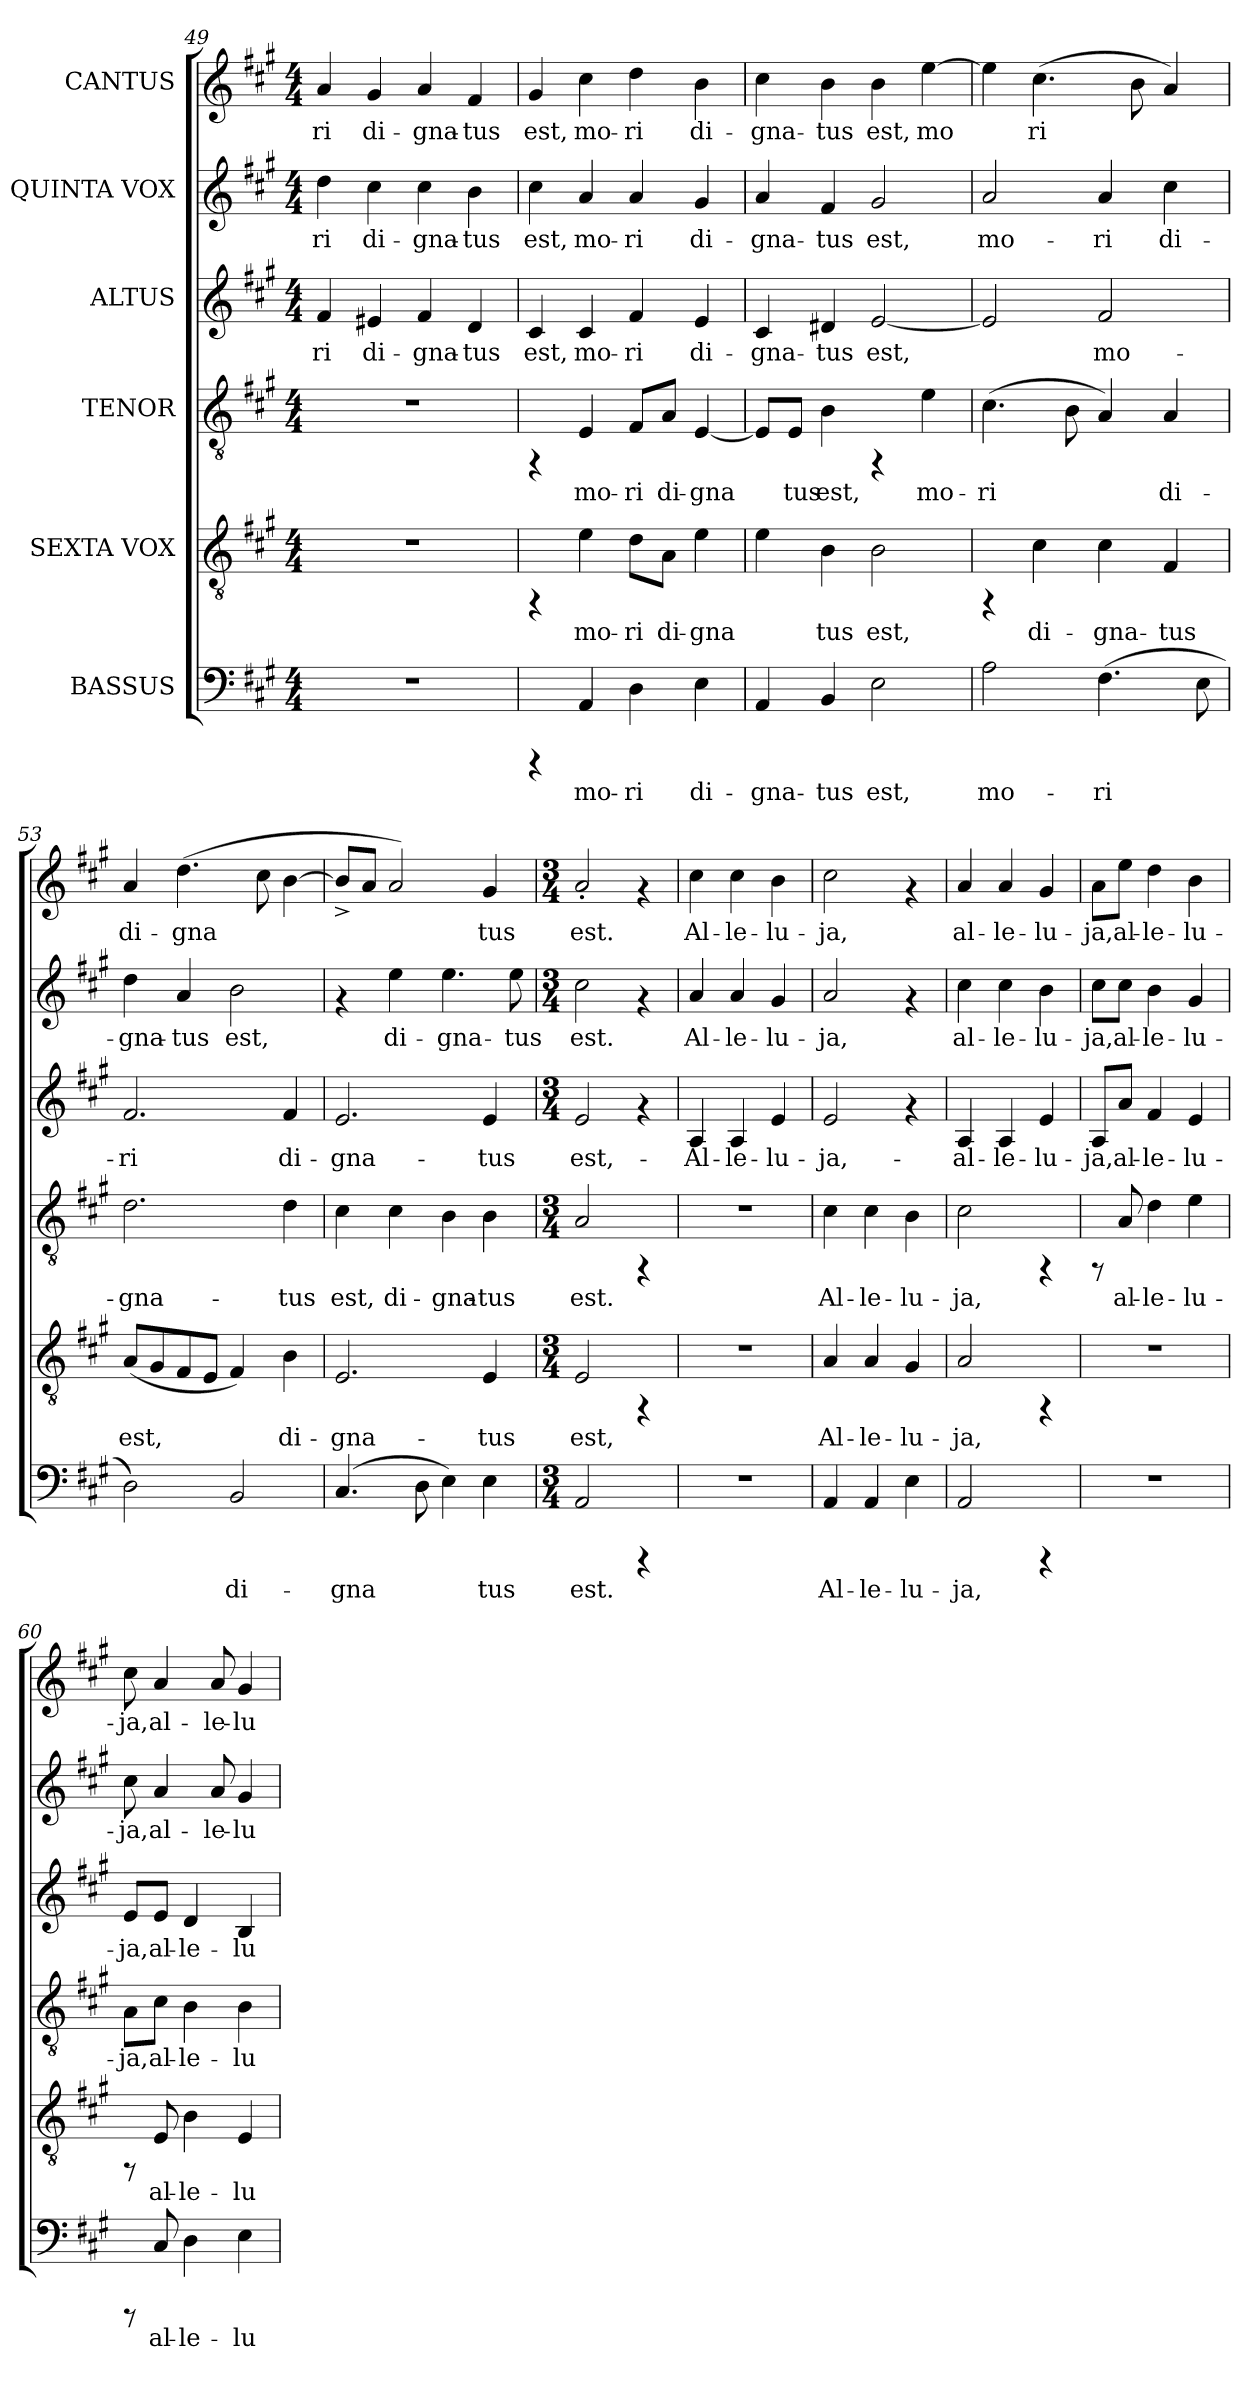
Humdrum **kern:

**kern	**text	**kern	**text	**kern	**text	**kern	**text	**kern	**text	**kern	**text
*part6	*part6	*part5	*part5	*part4	*part4	*part3	*part3	*part2	*part2	*part1	*part1
*staff6	*staff6	*staff5	*staff5	*staff4	*staff4	*staff3	*staff3	*staff2	*staff2	*staff1	*staff1
*I"BASSUS	*	*I"SEXTA VOX	*	*I"TENOR	*	*I"ALTUS	*	*I"QUINTA VOX	*	*I"CANTUS	*
*clefF4	*	*clefGv2	*	*clefGv2	*	*clefG2	*	*clefG2	*	*clefG2	*
*k[f#c#g#]	*	*k[f#c#g#]	*	*k[f#c#g#]	*	*k[f#c#g#]	*	*k[f#c#g#]	*	*k[f#c#g#]	*
*A:	*	*A:	*	*A:	*	*A:	*	*A:	*	*A:	*
*M4/4	*	*M4/4	*	*M4/4	*	*M4/4	*	*M4/4	*	*M4/4	*
=49	=49	=49	=49	=49	=49	=49	=49	=49	=49	=49	=49
!	!	!	!	!	!	!	!LO:LY:b:cj	!	!LO:LY:b:rj	!	!LO:LY:b:cj
1r	.	1r	.	1r	.	4f#/	-ri	4dd\	-ri	4a/	-ri
!	!	!	!	!	!	!	!LO:LY:b:cj	!	!LO:LY:b:rj	!	!LO:LY:b:cj
.	.	.	.	.	.	4e#X/	di-	4cc#\	di-	4g#/	di-
!	!	!	!	!	!	!	!LO:LY:b:cj	!	!LO:LY:b:rj	!	!LO:LY:b:cj
.	.	.	.	.	.	4f#/	-gna-	4cc#\	-gna-	4a/	-gna-
!	!	!	!	!	!	!	!LO:LY:b:cj	!	!LO:LY:b:rj	!	!LO:LY:b:cj
.	.	.	.	.	.	4d/	-tus	4b\	-tus	4f#/	-tus
=50	=50	=50	=50	=50	=50	=50	=50	=50	=50	=50	=50
!	!	!	!	!	!	!	!LO:LY:b:cj	!	!LO:LY:b:rj	!	!LO:LY:b:cj
4rCCC	.	4rFF	.	4rFF	.	4c#/	est,	4cc#\	est,	4g#/	est,
!	!LO:LY:b:cj	!	!LO:LY:b:cj	!	!LO:LY:b:cj	!	!LO:LY:b:cj	!	!LO:LY:b:rj	!	!LO:LY:b:cj
4AA/	mo-	4e\	mo-	4E/	mo-	4c#/	mo-	4a/	mo-	4cc#\	mo-
!	!LO:LY:b:cj	!	!LO:LY:b:cj	!	!LO:LY:b:cj	!	!LO:LY:b:cj	!	!LO:LY:b:rj	!	!LO:LY:b:cj
4D\	-ri	8d\L	-ri	8F#/L	-ri	4f#/	-ri	4a/	-ri	4dd\	-ri
!	!	!	!LO:LY:b:cj	!	!LO:LY:b:cj	!	!	!	!	!	!
.	.	8A\J	di-	8A/J	di-	.	.	.	.	.	.
!	!LO:LY:b:cj	!	!LO:LY:b:cj	!	!LO:LY:b:cj	!	!LO:LY:b:cj	!	!LO:LY:b:rj	!	!LO:LY:b:cj
4E\	di-	4e\	-gna-	[>4E/	-gna-	4e/	di-	4g#/	di-	4b\	di-
!!LO:PB:g=z
=51	=51	=51	=51	=51	=51	=51	=51	=51	=51	=51	=51
!	!LO:LY:b:cj	!	!LO:LY:b:cj	!	!LO:LY:b:cj	!	!LO:LY:b:cj	!	!LO:LY:b:rj	!	!LO:LY:b:cj
4AA/	-gna-	4e\	--	8E/L]	--	4c#/	-gna-	4a/	-gna-	4cc#\	-gna-
!	!	!	!	!	!LO:LY:b:cj	!	!	!	!	!	!
.	.	.	.	8E/J	-tus	.	.	.	.	.	.
!	!LO:LY:b:cj	!	!LO:LY:b:cj	!	!LO:LY:b:cj	!	!LO:LY:b:cj	!	!LO:LY:b:rj	!	!LO:LY:b:cj
4BB/	-tus	4B\	-tus	4B\	est,	4d#X/	-tus	4f#/	-tus	4b\	-tus
!	!LO:LY:b:cj	!	!LO:LY:b:cj	!	!	!	!LO:LY:b:cj	!	!LO:LY:b:rj	!	!LO:LY:b:cj
2E\	est,	2B\	est,	4rFF	.	[<2e/	est,	2g#/	est,	4b\	est,
!	!	!	!	!	!LO:LY:b:cj	!	!	!	!	!	!LO:LY:b:cj
.	.	.	.	4e\	mo-	.	.	.	.	[>4ee\	mo-
=52	=52	=52	=52	=52	=52	=52	=52	=52	=52	=52	=52
!	!LO:LY:b:cj	!	!	!	!LO:LY:b:cj	!	!LO:LY:b:cj	!	!LO:LY:b:rj	!	!LO:LY:b:cj
2A\	mo-	4rFF	.	(>4.c#\	-ri	2e/]	.	2a/	mo-	4ee\]	--
!	!	!	!LO:LY:b:cj	!	!	!	!	!	!	!	!LO:LY:b:cj
.	.	4c#\	di-	.	.	.	.	.	.	(>4.cc#\	-ri
!	!	!	!	!	!LO:LY:b:cj	!	!	!	!	!	!
.	.	.	.	8B\	.	.	.	.	.	.	.
!	!LO:LY:b:cj	!	!LO:LY:b:cj	!	!LO:LY:b:cj	!	!LO:LY:b:cj	!	!LO:LY:b:rj	!	!
(>4.F#\	-ri	4c#\	-gna-	4A/)	.	2f#/	mo-	4a/	-ri	.	.
!	!	!	!	!	!	!	!	!	!	!	!LO:LY:b:cj
.	.	.	.	.	.	.	.	.	.	8b\	.
!	!	!	!LO:LY:b:cj	!	!LO:LY:b:cj	!	!	!	!LO:LY:b:rj	!	!LO:LY:b:cj
.	.	4F#/	-tus	4A/	di-	.	.	4cc#\	di-	4a/)	.
!	!LO:LY:b:cj	!	!	!	!	!	!	!	!	!	!
8E\	.	.	.	.	.	.	.	.	.	.	.
=53	=53	=53	=53	=53	=53	=53	=53	=53	=53	=53	=53
!	!LO:LY:b:cj	!	!LO:LY:b:cj	!	!LO:LY:b:cj	!	!LO:LY:b:cj	!	!LO:LY:b:rj	!	!LO:LY:b:cj
2D\)	.	(<8A/L	est,	2.d\	-gna-	2.f#/	-ri	4dd\	-gna-	4a/	di-
!	!	!	!LO:LY:b:cj	!	!	!	!	!	!	!	!
.	.	8G#/	.	.	.	.	.	.	.	.	.
!	!	!	!LO:LY:b:cj	!	!	!	!	!	!LO:LY:b:rj	!	!LO:LY:b:cj
.	.	8F#/	.	.	.	.	.	4a/	-tus	(>4.dd\	-gna-
!	!	!	!LO:LY:b:cj	!	!	!	!	!	!	!	!
.	.	8E/J	.	.	.	.	.	.	.	.	.
!	!LO:LY:b:cj	!	!LO:LY:b:cj	!	!	!	!	!	!LO:LY:b:rj	!	!
2BB/	di-	4F#/)	.	.	.	.	.	2b\	est,	.	.
!	!	!	!	!	!	!	!	!	!	!	!LO:LY:b:cj
.	.	.	.	.	.	.	.	.	.	8cc#\	--
!	!	!	!LO:LY:b:cj	!	!LO:LY:b:cj	!	!LO:LY:b:cj	!	!	!	!LO:LY:b:cj
.	.	4B\	di-	4d\	-tus	4f#/	di-	.	.	[>4b\	--
=54	=54	=54	=54	=54	=54	=54	=54	=54	=54	=54	=54
!	!LO:LY:b:cj	!	!LO:LY:b:cj	!	!LO:LY:b:cj	!	!LO:LY:b:cj	!	!	!	!LO:LY:b:cj
(>4.C#/	-gna-	2.E/	-gna-	4c#\	est,	2.e/	-gna-	4rf	.	8b^>/L]	--
!	!	!	!	!	!	!	!	!	!	!	!LO:LY:b:cj
.	.	.	.	.	.	.	.	.	.	8a/J	--
!	!	!	!	!	!LO:LY:b:cj	!	!	!	!LO:LY:b:rj	!	!LO:LY:b:cj
.	.	.	.	4c#\	di-	.	.	4ee\	di-	2a/)	--
!	!LO:LY:b:cj	!	!	!	!	!	!	!	!	!	!
8D\	--	.	.	.	.	.	.	.	.	.	.
!	!LO:LY:b:cj	!	!	!	!LO:LY:b:cj	!	!	!	!LO:LY:b:rj	!	!
4E\)	--	.	.	4B\	-gna-	.	.	4.ee\	-gna-	.	.
!	!LO:LY:b:cj	!	!LO:LY:b:cj	!	!LO:LY:b:cj	!	!LO:LY:b:cj	!	!	!	!LO:LY:b:cj
4E\	-tus	4E/	-tus	4B\	-tus	4e/	-tus	.	.	4g#/	-tus
!	!	!	!	!	!	!	!	!	!LO:LY:b:rj	!	!
.	.	.	.	.	.	.	.	8ee\	-tus	.	.
=55	=55	=55	=55	=55	=55	=55	=55	=55	=55	=55	=55
*M3/4	*	*M3/4	*	*M3/4	*	*M3/4	*	*M3/4	*	*M3/4	*
!	!LO:LY:b:cj	!	!LO:LY:b:cj	!	!LO:LY:b:cj	!	!LO:LY:b:cj	!	!LO:LY:b:rj	!	!LO:LY:b:cj
2AA/	est.	2E/	est,	2A/	est.	2e/	est,-	2cc#\	est.	2a'>/	est.
4rCCC	.	4rFF	.	4rFF	.	4rf	.	4rf	.	4rf	.
=56	=56	=56	=56	=56	=56	=56	=56	=56	=56	=56	=56
!	!	!	!	!	!	!	!LO:LY:b:cj	!	!LO:LY:b:rj	!	!LO:LY:b:cj
2.r	.	2.r	.	2.r	.	4A/	-Al-	4a/	Al-	4cc#\	Al-
!	!	!	!	!	!	!	!LO:LY:b:cj	!	!LO:LY:b:rj	!	!LO:LY:b:cj
.	.	.	.	.	.	4A/	-le-	4a/	-le-	4cc#\	-le-
!	!	!	!	!	!	!	!LO:LY:b:cj	!	!LO:LY:b:rj	!	!LO:LY:b:cj
.	.	.	.	.	.	4e/	-lu-	4g#/	-lu-	4b\	-lu-
!!LO:PB:g=z
=57	=57	=57	=57	=57	=57	=57	=57	=57	=57	=57	=57
!	!LO:LY:b:cj	!	!LO:LY:b:cj	!	!LO:LY:b:cj	!	!LO:LY:b:cj	!	!LO:LY:b:rj	!	!LO:LY:b:cj
4AA/	Al-	4A/	Al-	4c#\	Al-	2e/	-ja,-	2a/	-ja,	2cc#\	-ja,
!	!LO:LY:b:cj	!	!LO:LY:b:cj	!	!LO:LY:b:cj	!	!	!	!	!	!
4AA/	-le-	4A/	-le-	4c#\	-le-	.	.	.	.	.	.
!	!LO:LY:b:cj	!	!LO:LY:b:cj	!	!LO:LY:b:cj	!	!	!	!	!	!
4E\	-lu-	4G#/	-lu-	4B\	-lu-	4rf	.	4rf	.	4rf	.
=58	=58	=58	=58	=58	=58	=58	=58	=58	=58	=58	=58
!	!LO:LY:b:cj	!	!LO:LY:b:cj	!	!LO:LY:b:cj	!	!LO:LY:b:cj	!	!LO:LY:b:rj	!	!LO:LY:b:cj
2AA/	-ja,	2A/	-ja,	2c#\	-ja,	4A/	-al-	4cc#\	al-	4a/	al-
!	!	!	!	!	!	!	!LO:LY:b:cj	!	!LO:LY:b:rj	!	!LO:LY:b:cj
.	.	.	.	.	.	4A/	-le-	4cc#\	-le-	4a/	-le-
!	!	!	!	!	!	!	!LO:LY:b:cj	!	!LO:LY:b:rj	!	!LO:LY:b:cj
4rCCC	.	4rFF	.	4rFF	.	4e/	-lu-	4b\	-lu-	4g#/	-lu-
=59	=59	=59	=59	=59	=59	=59	=59	=59	=59	=59	=59
!	!	!	!	!	!	!	!LO:LY:b:cj	!	!LO:LY:b:rj	!	!LO:LY:b:cj
2.r	.	2.r	.	8rFF	.	8A/L	-ja,	8cc#\L	-ja,	8a\L	-ja,
!	!	!	!	!	!LO:LY:b:cj	!	!LO:LY:b:cj	!	!LO:LY:b:rj	!	!LO:LY:b:cj
.	.	.	.	8A/	al-	8a/J	al-	8cc#\J	al-	8ee\J	al-
!	!	!	!	!	!LO:LY:b:cj	!	!LO:LY:b:cj	!	!LO:LY:b:rj	!	!LO:LY:b:cj
.	.	.	.	4d\	-le-	4f#/	-le-	4b\	-le-	4dd\	-le-
!	!	!	!	!	!LO:LY:b:cj	!	!LO:LY:b:cj	!	!LO:LY:b:rj	!	!LO:LY:b:cj
.	.	.	.	4e\	-lu-	4e/	-lu-	4g#/	-lu-	4b\	-lu-
=60	=60	=60	=60	=60	=60	=60	=60	=60	=60	=60	=60
!	!	!	!	!	!LO:LY:b:cj	!	!LO:LY:b:cj	!	!LO:LY:b:rj	!	!LO:LY:b:cj
8rCCC	.	8rFF	.	8A\L	-ja,	8e/L	-ja,	8cc#\	-ja,	8cc#\	-ja,
!	!LO:LY:b:cj	!	!LO:LY:b:cj	!	!LO:LY:b:cj	!	!LO:LY:b:cj	!	!LO:LY:b:rj	!	!LO:LY:b:cj
8C#/	al-	8E/	al-	8c#\J	al-	8e/J	al-	4a/	al-	4a/	al-
!	!LO:LY:b:cj	!	!LO:LY:b:cj	!	!LO:LY:b:cj	!	!LO:LY:b:cj	!	!	!	!
4D\	-le-	4B\	-le-	4B\	-le-	4d/	-le-	.	.	.	.
!	!	!	!	!	!	!	!	!	!LO:LY:b:rj	!	!LO:LY:b:cj
.	.	.	.	.	.	.	.	8a/	-le-	8a/	-le-
!	!LO:LY:b:cj	!	!LO:LY:b:cj	!	!LO:LY:b:cj	!	!LO:LY:b:cj	!	!LO:LY:b:rj	!	!LO:LY:b:cj
4E\	-lu-	4E/	-lu-	4B\	-lu-	4B/	-lu-	4g#/	-lu-	4g#/	-lu-
=	=	=	=	=	=	=	=	=	=	=	=
*-	*-	*-	*-	*-	*-	*-	*-	*-	*-	*-	*-
